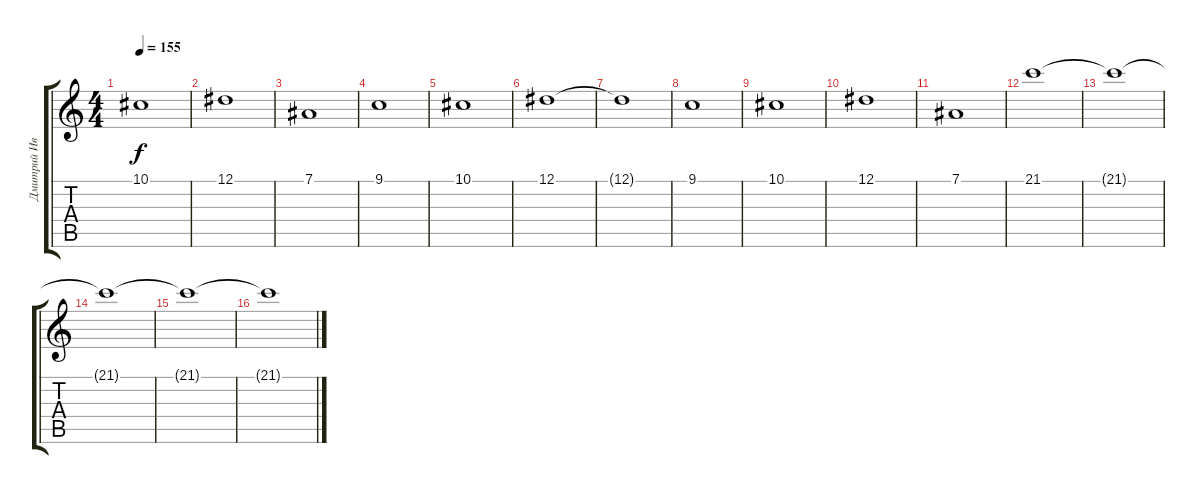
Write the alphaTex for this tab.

\track ("Дмитрий Иванов" "Дмитрий Ив") {instrument stringensemble1}
\staff {score tabs}
\tuning (Eb4 Bb3 Gb3 Db3 Ab2 Eb2) {hide}
\ts (4 4)
\tempo 155
\clef g2
\ks c
10.1.1{dy f} |
12.1.1 |
7.1.1 |
9.1.1 |
10.1.1 |
12.1.1 |
12.1{t}.1 |
9.1.1 |
10.1.1 |
12.1.1 |
7.1.1 |
21.1.1 |
21.1{t}.1 |
21.1{t}.1 |
21.1{t}.1 |
21.1{t}.1
